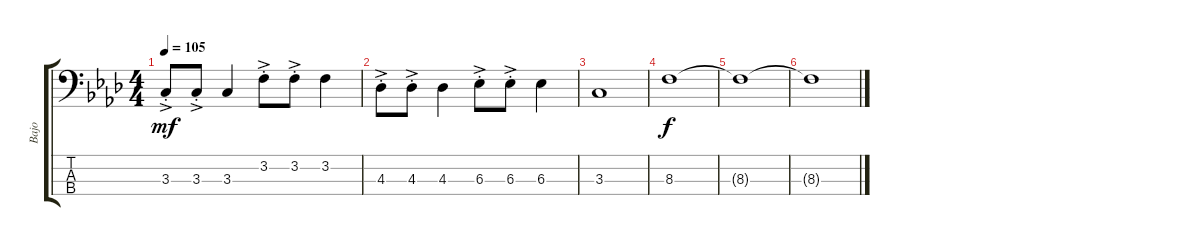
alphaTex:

\track ("Bajo" "Bajo") {instrument electricbassfinger}
\staff {score tabs}
\tuning (G2 D2 A1 E1) {hide}
\ts (4 4)
\tempo 105
\clef f4
\ks fminor
3.3{ac st}.8{dy mf} 3.3{ac st}.8 3.3.4 3.2{ac st}.8 3.2{ac st}.8 3.2.4 |
4.3{ac st}.8 4.3{ac st}.8 4.3.4 6.3{ac st}.8 6.3{ac st}.8 6.3.4 |
3.3.1 |
8.3.1{dy f} |
8.3{t}.1 |
8.3{t}.1
